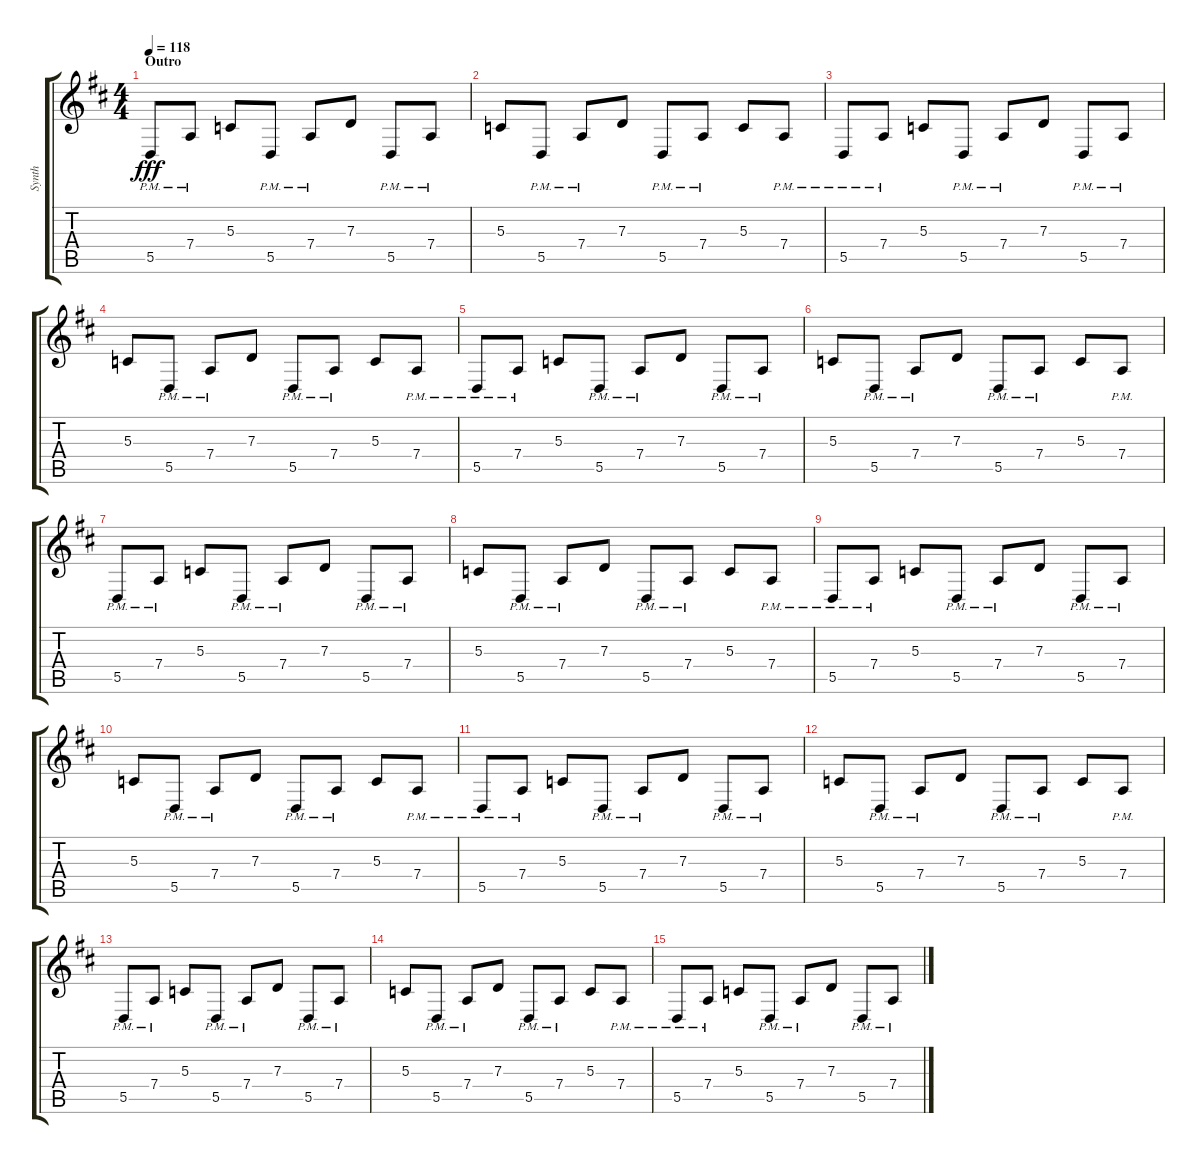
\track ("Synth" "Synth") {instrument lead1square}
\staff {score tabs}
\tuning (E4 B3 G3 D3 A2 E2) {hide}
\ts (4 4)
\section ("" "Outro")
\tempo 118
\clef g2
\ks d
5.5{pm}.8{dy fff} 7.4{pm}.8 5.3.8{instrument lead2sawtooth} 5.5{pm}.8{instrument lead1square} 7.4{pm}.8 7.3.8{instrument lead2sawtooth} 5.5{pm}.8{instrument lead1square} 7.4{pm}.8 |
5.3.8{instrument lead2sawtooth} 5.5{pm}.8{instrument lead1square} 7.4{pm}.8 7.3.8{instrument lead2sawtooth} 5.5{pm}.8{instrument lead1square} 7.4{pm}.8 5.3.8{instrument lead2sawtooth} 7.4{pm}.8{instrument lead1square} |
5.5{pm}.8 7.4{pm}.8 5.3.8{instrument lead2sawtooth} 5.5{pm}.8{instrument lead1square} 7.4{pm}.8 7.3.8{instrument lead2sawtooth} 5.5{pm}.8{instrument lead1square} 7.4{pm}.8 |
5.3.8{instrument lead2sawtooth} 5.5{pm}.8{instrument lead1square} 7.4{pm}.8 7.3.8{instrument lead2sawtooth} 5.5{pm}.8{instrument lead1square} 7.4{pm}.8 5.3.8{instrument lead2sawtooth} 7.4{pm}.8{instrument lead1square} |
5.5{pm}.8 7.4{pm}.8 5.3.8{instrument lead2sawtooth} 5.5{pm}.8{instrument lead1square} 7.4{pm}.8 7.3.8{instrument lead2sawtooth} 5.5{pm}.8{instrument lead1square} 7.4{pm}.8 |
5.3.8{instrument lead2sawtooth} 5.5{pm}.8{instrument lead1square} 7.4{pm}.8 7.3.8{instrument lead2sawtooth} 5.5{pm}.8{instrument lead1square} 7.4{pm}.8 5.3.8{instrument lead2sawtooth} 7.4{pm}.8{instrument lead1square} |
5.5{pm}.8 7.4{pm}.8 5.3.8{instrument lead2sawtooth} 5.5{pm}.8{instrument lead1square} 7.4{pm}.8 7.3.8{instrument lead2sawtooth} 5.5{pm}.8{instrument lead1square} 7.4{pm}.8 |
5.3.8{volume 7 instrument lead2sawtooth} 5.5{pm}.8{instrument lead1square} 7.4{pm}.8 7.3.8{instrument lead2sawtooth} 5.5{pm}.8{instrument lead1square} 7.4{pm}.8 5.3.8{instrument lead2sawtooth} 7.4{pm}.8{instrument lead1square} |
5.5{pm}.8 7.4{pm}.8 5.3.8{instrument lead2sawtooth} 5.5{pm}.8{instrument lead1square} 7.4{pm}.8 7.3.8{instrument lead2sawtooth} 5.5{pm}.8{instrument lead1square} 7.4{pm}.8 |
5.3.8{instrument lead2sawtooth} 5.5{pm}.8{instrument lead1square} 7.4{pm}.8 7.3.8{instrument lead2sawtooth} 5.5{pm}.8{instrument lead1square} 7.4{pm}.8 5.3.8{instrument lead2sawtooth} 7.4{pm}.8{instrument lead1square} |
5.5{pm}.8 7.4{pm}.8 5.3.8{instrument lead2sawtooth} 5.5{pm}.8{instrument lead1square} 7.4{pm}.8 7.3.8{instrument lead2sawtooth} 5.5{pm}.8{instrument lead1square} 7.4{pm}.8 |
5.3.8{volume 0 instrument lead2sawtooth} 5.5{pm}.8{instrument lead1square} 7.4{pm}.8 7.3.8{instrument lead2sawtooth} 5.5{pm}.8{instrument lead1square} 7.4{pm}.8 5.3.8{instrument lead2sawtooth} 7.4{pm}.8{instrument lead1square} |
5.5{pm}.8 7.4{pm}.8 5.3.8{instrument lead2sawtooth} 5.5{pm}.8{instrument lead1square} 7.4{pm}.8 7.3.8{instrument lead2sawtooth} 5.5{pm}.8{instrument lead1square} 7.4{pm}.8 |
5.3.8{instrument lead2sawtooth} 5.5{pm}.8{instrument lead1square} 7.4{pm}.8 7.3.8{instrument lead2sawtooth} 5.5{pm}.8{instrument lead1square} 7.4{pm}.8 5.3.8{instrument lead2sawtooth} 7.4{pm}.8{instrument lead1square} |
5.5{pm}.8 7.4{pm}.8 5.3.8{instrument lead2sawtooth} 5.5{pm}.8{instrument lead1square} 7.4{pm}.8 7.3.8{instrument lead2sawtooth} 5.5{pm}.8{instrument lead1square} 7.4{pm}.8
